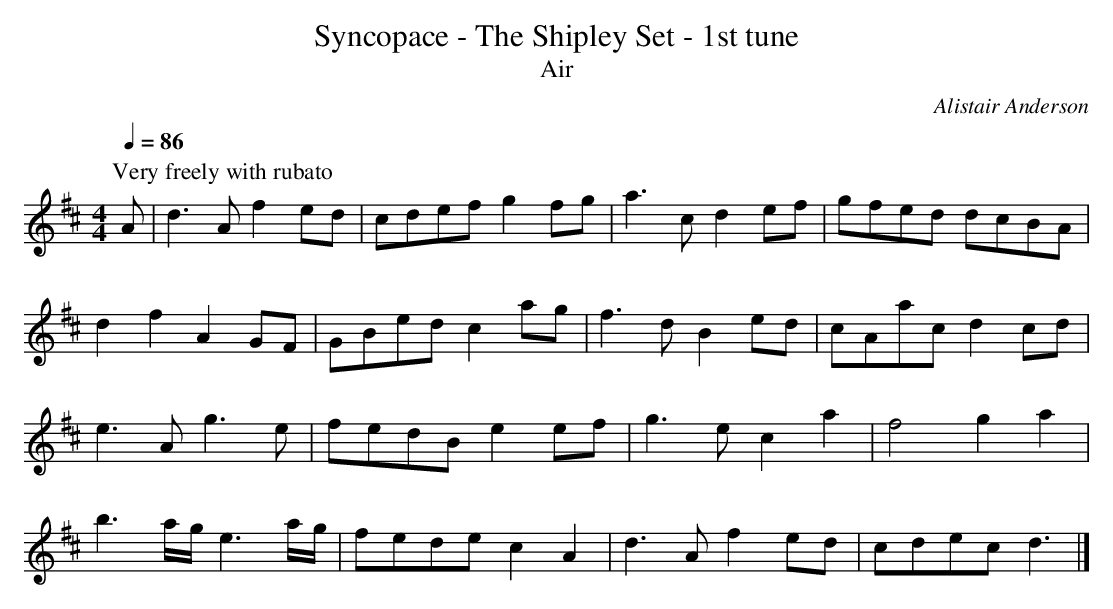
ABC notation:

X:1
T:Syncopace - The Shipley Set - 1st tune
T:Air
C:Alistair Anderson
L:1/8
M:4/4
Q:1/4=86
K:D
P:Very freely with rubato
A | d3 A f2 ed | cdef g2 fg | a3 c d2ef | gfed dcBA |
d2 f2 A2 GF | GBed c2 ag | f3 d B2 ed | cAac d2 cd |
e3 A g3 e | fedB e2 ef | g3 e c2 a2 | f4 g2 a2 |
b3 a/g/ e3 a/g/ | fede c2 A2 | d3 A f2 ed | cdec d3 |]
